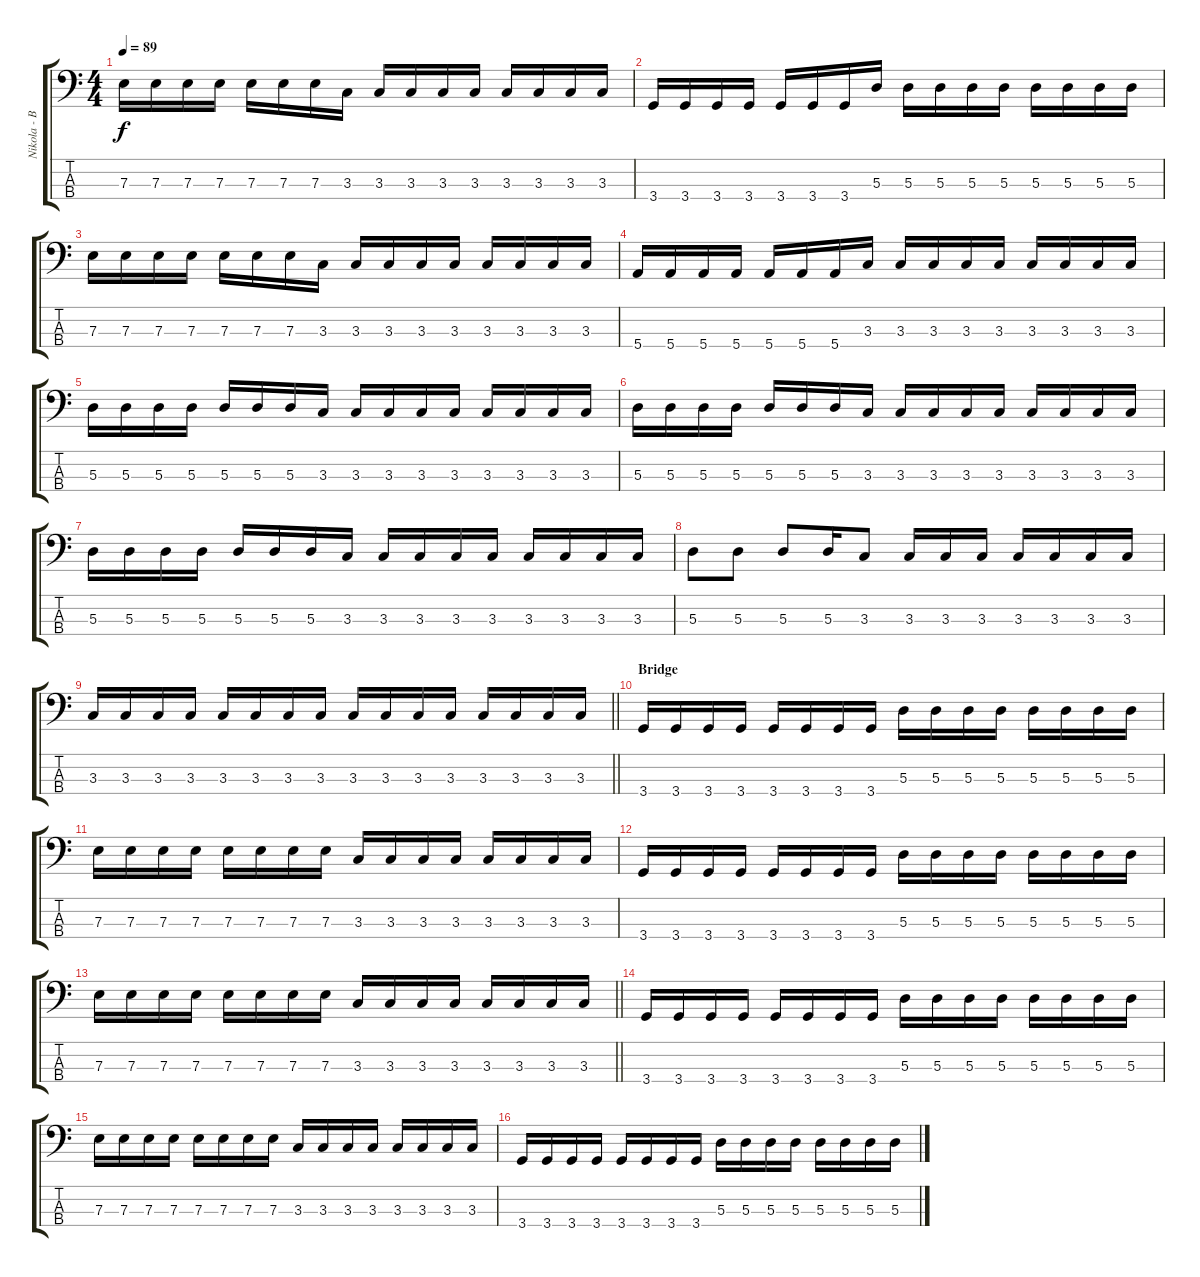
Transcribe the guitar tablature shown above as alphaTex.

\track ("Nikola - Bass" "Nikola - B") {instrument slapbass2}
\staff {score tabs}
\tuning (G2 D2 A1 E1) {hide}
\ts (4 4)
\tempo 89
\clef f4
\ks c
7.3.16{dy f} 7.3.16 7.3.16 7.3.16 7.3.16 7.3.16 7.3.16 3.3.16 3.3.16 3.3.16 3.3.16 3.3.16 3.3.16 3.3.16 3.3.16 3.3.16 |
3.4.16 3.4.16 3.4.16 3.4.16 3.4.16 3.4.16 3.4.16 5.3.16 5.3.16 5.3.16 5.3.16 5.3.16 5.3.16 5.3.16 5.3.16 5.3.16 |
7.3.16 7.3.16 7.3.16 7.3.16 7.3.16 7.3.16 7.3.16 3.3.16 3.3.16 3.3.16 3.3.16 3.3.16 3.3.16 3.3.16 3.3.16 3.3.16 |
5.4.16 5.4.16 5.4.16 5.4.16 5.4.16 5.4.16 5.4.16 3.3.16 3.3.16 3.3.16 3.3.16 3.3.16 3.3.16 3.3.16 3.3.16 3.3.16 |
5.3.16 5.3.16 5.3.16 5.3.16 5.3.16 5.3.16 5.3.16 3.3.16 3.3.16 3.3.16 3.3.16 3.3.16 3.3.16 3.3.16 3.3.16 3.3.16 |
5.3.16 5.3.16 5.3.16 5.3.16 5.3.16 5.3.16 5.3.16 3.3.16 3.3.16 3.3.16 3.3.16 3.3.16 3.3.16 3.3.16 3.3.16 3.3.16 |
5.3.16 5.3.16 5.3.16 5.3.16 5.3.16 5.3.16 5.3.16 3.3.16 3.3.16 3.3.16 3.3.16 3.3.16 3.3.16 3.3.16 3.3.16 3.3.16 |
5.3.8 5.3.8 5.3.8 5.3.16 3.3.8 3.3.16 3.3.16 3.3.16 3.3.16 3.3.16 3.3.16 3.3.16 |
\barLineRight lightlight
3.3.16 3.3.16 3.3.16 3.3.16 3.3.16 3.3.16 3.3.16 3.3.16 3.3.16 3.3.16 3.3.16 3.3.16 3.3.16 3.3.16 3.3.16 3.3.16 |
\section ("" "Bridge")
3.4.16 3.4.16 3.4.16 3.4.16 3.4.16 3.4.16 3.4.16 3.4.16 5.3.16 5.3.16 5.3.16 5.3.16 5.3.16 5.3.16 5.3.16 5.3.16 |
7.3.16 7.3.16 7.3.16 7.3.16 7.3.16 7.3.16 7.3.16 7.3.16 3.3.16 3.3.16 3.3.16 3.3.16 3.3.16 3.3.16 3.3.16 3.3.16 |
3.4.16 3.4.16 3.4.16 3.4.16 3.4.16 3.4.16 3.4.16 3.4.16 5.3.16 5.3.16 5.3.16 5.3.16 5.3.16 5.3.16 5.3.16 5.3.16 |
\barLineRight lightlight
7.3.16 7.3.16 7.3.16 7.3.16 7.3.16 7.3.16 7.3.16 7.3.16 3.3.16 3.3.16 3.3.16 3.3.16 3.3.16 3.3.16 3.3.16 3.3.16 |
3.4.16 3.4.16 3.4.16 3.4.16 3.4.16 3.4.16 3.4.16 3.4.16 5.3.16 5.3.16 5.3.16 5.3.16 5.3.16 5.3.16 5.3.16 5.3.16 |
7.3.16 7.3.16 7.3.16 7.3.16 7.3.16 7.3.16 7.3.16 7.3.16 3.3.16 3.3.16 3.3.16 3.3.16 3.3.16 3.3.16 3.3.16 3.3.16 |
3.4.16 3.4.16 3.4.16 3.4.16 3.4.16 3.4.16 3.4.16 3.4.16 5.3.16 5.3.16 5.3.16 5.3.16 5.3.16 5.3.16 5.3.16 5.3.16
